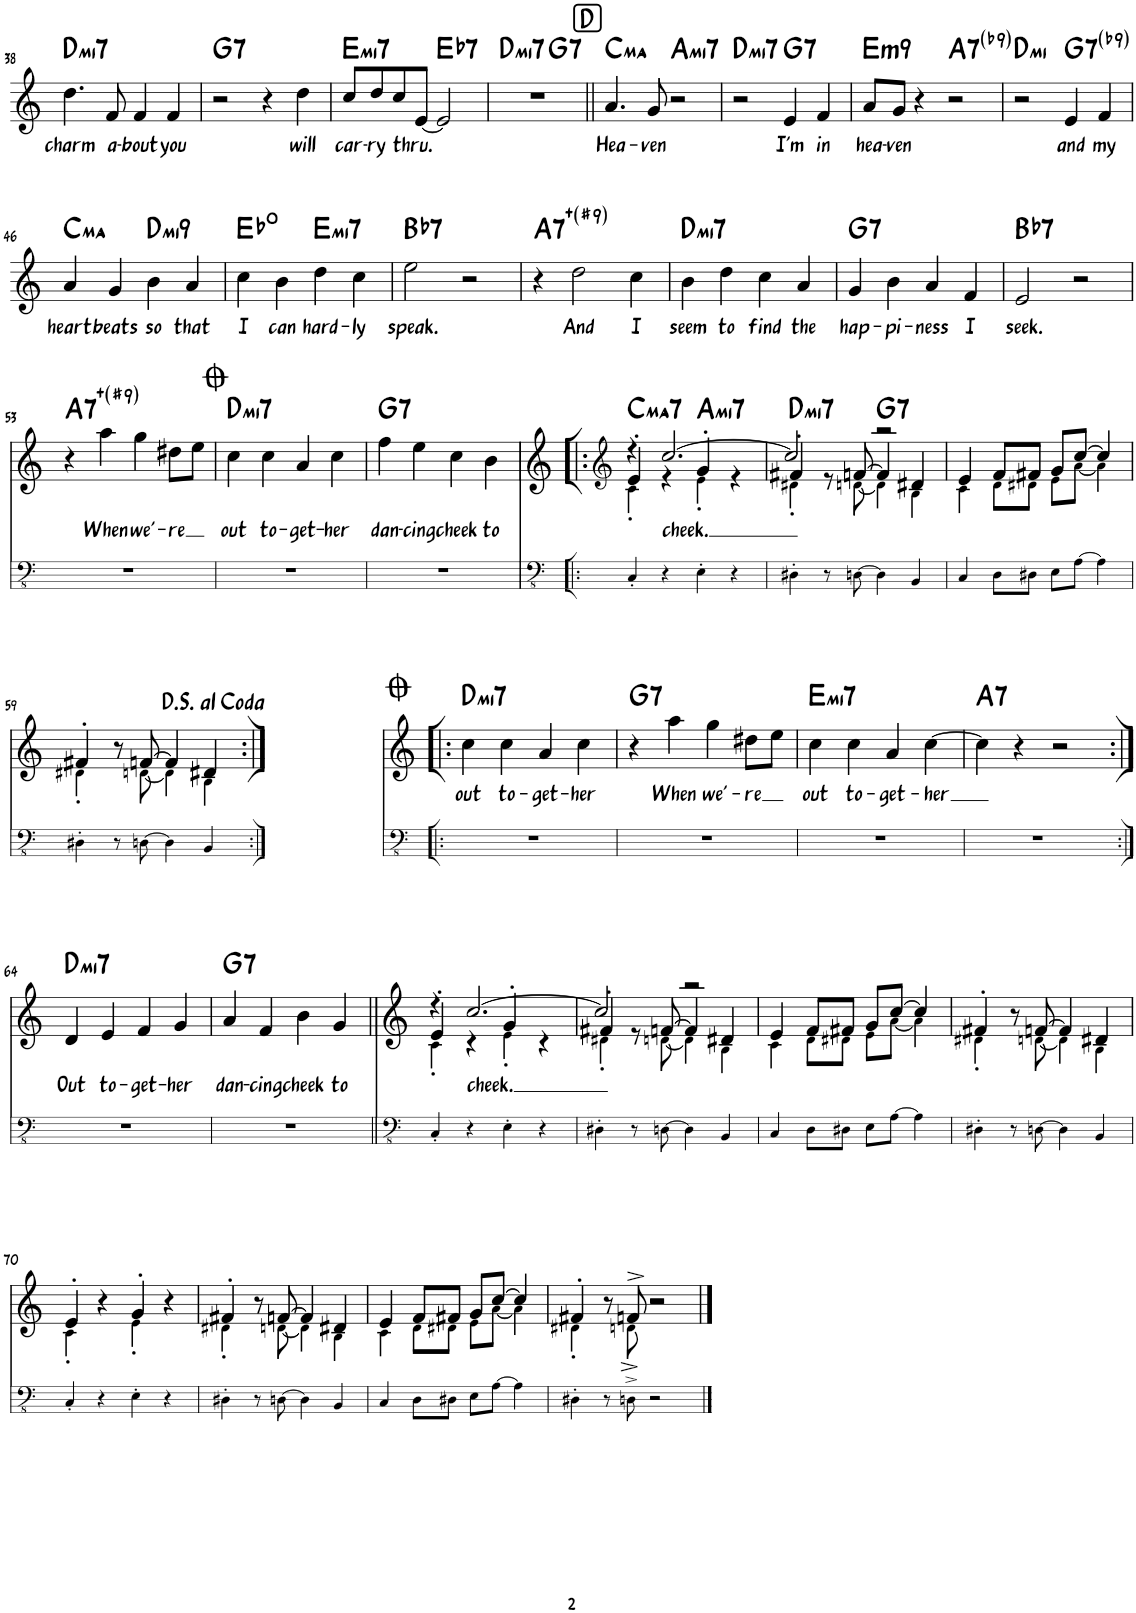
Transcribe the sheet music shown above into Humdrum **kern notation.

**kern	**kern	**text	**harte
*part2	*part1	*part1	*part1
*staff2	*staff1	*staff1	*
*I"Acoustic Bass	*I"Piano	*	*
*I'Ac b	*I'Pno	*	*
!!LO:PB:g=z
*clefFv4	*clefG2	*	*
*k[]	*k[]	*	*
*M4/4	*M4/4	*	*
=38	=38	=38	=38
!	!	!LO:LY:b	!LO:H:kt=mi7
1r	4.dd\	charm	D:min7
!	!	!LO:LY:b	!
.	8f/	a-	.
!	!	!LO:LY:b	!
.	4f/	-bout	.
!	!	!LO:LY:b	!
.	4f/	you	.
=39	=39	=39	=39
!	!	!	!LO:H:kt=7
1r	2r	.	G:7
.	4r	.	.
!	!	!LO:LY:b	!
.	4dd\	will	.
=40	=40	=40	=40
!	!	!LO:LY:b	!LO:H:kt=mi7
1r	8cc/L	car-	E:min7
!	!	!LO:LY:b	!
.	8dd/	-ry	.
!	!	!LO:LY:b	!
.	8cc/	thru.	.
.	[8e/J	.	.
!	!	!	!LO:H:kt=7
.	2e/]	.	Eb:7
=41	=41	=41	=41
1r	1r	.	.
!!LO:REH:place=s1:a:rj:fs=14:t=D
=42||	=42||	=42||	=42||
!	!	!LO:LY:b	!LO:H:kt=ma
1r	4.a/	Hea-	C:maj
!	!	!LO:LY:b	!
.	8g/	-ven	.
!	!	!	!LO:H:kt=mi7
.	2r	.	A:min7
=43	=43	=43	=43
!	!	!	!LO:H:kt=mi7
1r	2r	.	D:min7
!	!	!LO:LY:b	!LO:H:kt=7
.	4e/	I'm	G:7
!	!	!LO:LY:b	!
.	4f/	in	.
=44	=44	=44	=44
!	!	!LO:LY:b	!LO:H:kt=m9
1r	8a/L	hea-	E:min9
!	!	!LO:LY:b	!
.	8g/J	-ven	.
.	4r	.	.
!	!	!	!LO:H:kt=7
.	2r	.	A:7(b9)
=45	=45	=45	=45
!	!	!	!LO:H:kt=mi
1r	2r	.	D:min
!	!	!LO:LY:b	!LO:H:kt=7
.	4e/	and	G:7(b9)
!	!	!LO:LY:b	!
.	4f/	my	.
!!LO:LB:g=z
=46	=46	=46	=46
!	!	!LO:LY:b	!LO:H:kt=ma
1r	4a/	heart	C:maj
!	!	!LO:LY:b	!
.	4g/	beats	.
!	!	!LO:LY:b	!LO:H:kt=mi9
.	4b\	so	D:min9
!	!	!LO:LY:b	!
.	4a/	that	.
=47	=47	=47	=47
!	!	!LO:LY:b	!
1r	4cc\	I	Eb:dim
!	!	!LO:LY:b	!
.	4b\	can	.
!	!	!LO:LY:b	!LO:H:kt=mi7
.	4dd\	hard-	E:min7
!	!	!LO:LY:b	!
.	4cc\	-ly	.
=48	=48	=48	=48
!	!	!LO:LY:b	!LO:H:kt=7
1r	2ee\	speak.	Bb:7
.	2r	.	.
=49	=49	=49	=49
!	!	!	!LO:H:kt=7+
1r	4r	.	A:aug(b7,#9)
!	!	!LO:LY:b	!
.	2dd\	And	.
!	!	!LO:LY:b	!
.	4cc\	I	.
=50	=50	=50	=50
!	!	!LO:LY:b	!LO:H:kt=mi7
1r	4b\	seem	D:min7
!	!	!LO:LY:b	!
.	4dd\	to	.
!	!	!LO:LY:b	!
.	4cc\	find	.
!	!	!LO:LY:b	!
.	4a/	the	.
=51	=51	=51	=51
!	!	!LO:LY:b	!LO:H:kt=7
1r	4g/	hap-	G:7
!	!	!LO:LY:b	!
.	4b\	-pi-	.
!	!	!LO:LY:b	!
.	4a/	-ness	.
!	!	!LO:LY:b	!
.	4f/	I	.
=52	=52	=52	=52
!	!	!LO:LY:b	!LO:H:kt=7
1r	2e/	seek.	Bb:7
.	2r	.	.
!!LO:LB:g=z
=53	=53	=53	=53
!	!	!	!LO:H:kt=7+
1r	4r	.	A:aug(b7,#9)
!	!	!LO:LY:b	!
.	4aa\	When	.
!	!	!LO:LY:b	!
.	4gg\	we'-	.
!	!	!LO:LY:b	!
.	8dd#X\L	-re	.
.	8ee\J	.	.
=54	=54	=54	=54
!	!	!LO:LY:b	!LO:H:kt=mi7
1r	4cc\	out	D:min7
!	!	!LO:LY:b	!
.	4cc\	to-	.
!	!	!LO:LY:b	!
.	4a/	-get-	.
!	!	!LO:LY:b	!
.	4cc\	-her	.
=55	=55	=55	=55
!	!	!LO:LY:b	!LO:H:kt=7
1r	4ff\	dan-	G:7
!	!	!LO:LY:b	!
.	4ee\	-cing	.
!	!	!LO:LY:b	!
.	4cc\	cheek	.
!	!	!LO:LY:b	!
.	4b\	to	.
=56!|:	=56!|:	=56!|:	=56!|:
*	*clefG2	*	*
*	*^	*	*
*	*	*^	*	*
!	!	!	!	!	!LO:H:kt=ma7
4CC'/	4r	4c'!\	4e'/	.	C:maj7
!	!	!	!	!LO:LY:b	!
4r	[2.cc/	4r	4ryy	cheek.	.
!	!	!	!	!	!LO:H:kt=mi7
4EE'\	.	4e'!\	4g'/	.	A:min7
4r	.	4r	4ryy	.	.
=57	=57	=57	=57	=57	=57
!	!	!	!	!	!LO:H:kt=mi7
4DD#X'\	2cc/]	4d#X'!\	4f#X'/	.	D:min7
8r	.	8ryy	8r	.	.
[8DDn\	.	[8dn!\	[8fn/	.	.
!	!	!	!	!	!LO:H:kt=7
4DD\]	2r	4d!\]	4f/]	.	G:7
4BBB/	.	4B!\	4d#X/	.	.
*	*	*v	*v	*	*
=58	=58	=58	=58	=58
4CC/	4e/	4c!\	.	.
8DD\L	8f/L	8d!\L	.	.
8DD#X\J	8f#X/J	8d#X!\J	.	.
8EE\L	8g/L	8e!\L	.	.
[8AA\J	[8cc/J	[8a!\J	.	.
4AA\]	4cc/]	4a!\]	.	.
!!LO:LB:g=z	!!
=59	=59	=59	=59	=59
4DD#X'\	4f#X'/	4d#X'!\	.	.
8r	8r	8ryy	.	.
[8DDn\	[8fn/	[8dn!\	.	.
4DD\]	4f/]	4d!\]	.	.
4BBB/	4d#X/	4B!\	.	.
=60:|!|:	=60:|!|:	=60:|!|:	=60:|!|:	=60:|!|:
!	!	!	!LO:LY:b	!LO:H:kt=mi7
*	*v	*v	*	*
1r	4cc\	out	D:min7
!	!	!LO:LY:b	!
.	4cc\	to-	.
!	!	!LO:LY:b	!
.	4a/	-get-	.
!	!	!LO:LY:b	!
.	4cc\	-her	.
=61	=61	=61	=61
!	!	!	!LO:H:kt=7
1r	4r	.	G:7
!	!	!LO:LY:b	!
.	4aa\	When	.
!	!	!LO:LY:b	!
.	4gg\	we'-	.
!	!	!LO:LY:b	!
.	8dd#X\L	-re	.
.	8ee\J	.	.
=62	=62	=62	=62
!	!	!LO:LY:b	!LO:H:kt=mi7
1r	4cc\	out	E:min7
!	!	!LO:LY:b	!
.	4cc\	to-	.
!	!	!LO:LY:b	!
.	4a/	-get-	.
!	!	!LO:LY:b	!
.	[4cc\	-her	.
=63	=63	=63	=63
!	!	!	!LO:H:kt=7
1r	4cc\]	.	A:7
.	4r	.	.
.	2r	.	.
!!LO:LB:g=z
=64:|!	=64:|!	=64:|!	=64:|!
!	!	!LO:LY:b	!LO:H:kt=mi7
1r	4d/	Out	D:min7
!	!	!LO:LY:b	!
.	4e/	to-	.
!	!	!LO:LY:b	!
.	4f/	-get-	.
!	!	!LO:LY:b	!
.	4g/	-her	.
=65	=65	=65	=65
!	!	!LO:LY:b	!LO:H:kt=7
1r	4a/	dan-	G:7
!	!	!LO:LY:b	!
.	4f/	-cing	.
!	!	!LO:LY:b	!
.	4b\	cheek	.
!	!	!LO:LY:b	!
.	4g/	to	.
=66||	=66||	=66||	=66||
*	*^	*	*
*	*	*^	*	*
4CC'/	4r	4c'!\	4e'/	.	.
!	!	!	!	!LO:LY:b	!
4r	[2.cc/	4ryy	4r	cheek.	.
4EE'\	.	4e'!\	4g'/	.	.
4r	.	4ryy	4r	.	.
=67	=67	=67	=67	=67	=67
4DD#X'\	2cc/]	4d#X'!\	4f#X'/	.	.
8r	.	8ryy	8r	.	.
[8DDn\	.	[8dn!\	[8fn/	.	.
4DD\]	2r	4d!\]	4f/]	.	.
4BBB/	.	4B!\	4d#X/	.	.
*	*	*v	*v	*	*
=68	=68	=68	=68	=68
4CC/	4e/	4c!\	.	.
8DD\L	8f/L	8d!\L	.	.
8DD#X\J	8f#X/J	8d#X!\J	.	.
8EE\L	8g/L	8e!\L	.	.
[8AA\J	[8cc/J	[8a!\J	.	.
4AA\]	4cc/]	4a!\]	.	.
=69	=69	=69	=69	=69
4DD#X'\	4f#X'/	4d#X'!\	.	.
8r	8r	8ryy	.	.
[8DDn\	[8fn/	[8dn!\	.	.
4DD\]	4f/]	4d!\]	.	.
4BBB/	4d#X/	4B!\	.	.
!!LO:LB:g=z	!!
=70	=70	=70	=70	=70
4CC'/	4e'/	4c'!\	.	.
4r	4r	4ryy	.	.
4EE'\	4g'/	4e'!\	.	.
4r	4r	4ryy	.	.
=71	=71	=71	=71	=71
4DD#X'\	4f#X'/	4d#X'!\	.	.
8r	8r	8ryy	.	.
[8DDn\	[8fn/	[8dn!\	.	.
4DD\]	4f/]	4d!\]	.	.
4BBB/	4d#X/	4B!\	.	.
=72	=72	=72	=72	=72
4CC/	4e/	4c!\	.	.
8DD\L	8f/L	8d!\L	.	.
8DD#X\J	8f#X/J	8d#X!\J	.	.
8EE\L	8g/L	8e!\L	.	.
[8AA\J	[8cc/J	[8a!\J	.	.
4AA\]	4cc/]	4a!\]	.	.
=73	=73	=73	=73	=73
4DD#X'\	4f#X'/	4d#X'!\	.	.
8r	8r	8ryy	.	.
8DDn^\	8fn^/	8dn^!\	.	.
2r	2r	2ryy	.	.
*	*v	*v	*	*
==	==	==	==
*-	*-	*-	*-
